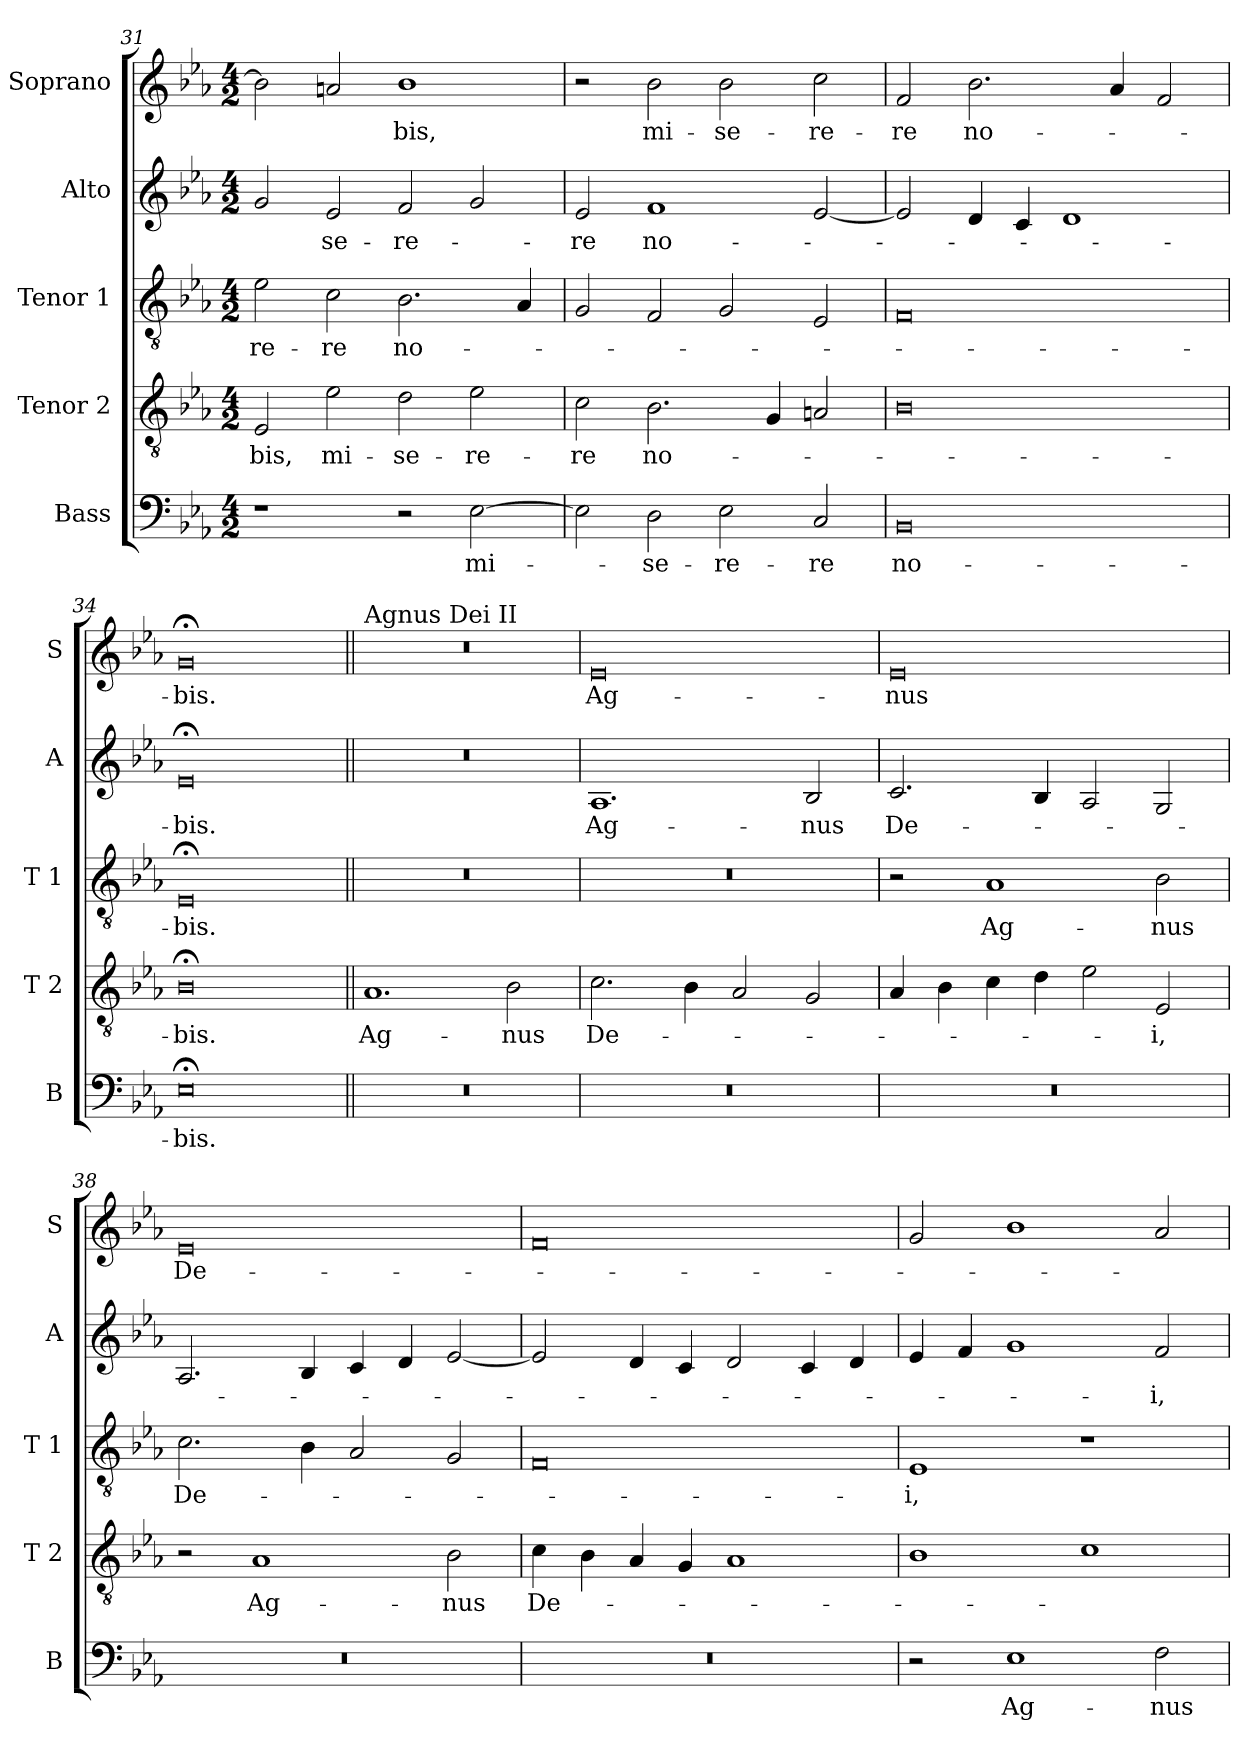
**kern	**text	**kern	**text	**kern	**text	**kern	**text	**kern	**text
*part5	*part5	*part4	*part4	*part3	*part3	*part2	*part2	*part1	*part1
*staff5	*staff5	*staff4	*staff4	*staff3	*staff3	*staff2	*staff2	*staff1	*staff1
*I"Bass	*	*I"Tenor 2	*	*I"Tenor 1	*	*I"Alto	*	*I"Soprano	*
*I'B	*	*I'T 2	*	*I'T 1	*	*I'A	*	*I'S	*
!!LO:LB:g=z
*clefF4	*	*clefGv2	*	*clefGv2	*	*clefG2	*	*clefG2	*
*k[b-e-a-]	*	*k[b-e-a-]	*	*k[b-e-a-]	*	*k[b-e-a-]	*	*k[b-e-a-]	*
*E-:	*	*E-:	*	*E-:	*	*E-:	*	*E-:	*
*M4/2	*	*M4/2	*	*M4/2	*	*M4/2	*	*M4/2	*
=31	=31	=31	=31	=31	=31	=31	=31	=31	=31
!	!	!	!LO:LY:b	!	!LO:LY:b	!	!	!	!
1r	.	2E-/	-bis,	2e-\	-re-	2g/	.	2b-\]	.
!	!	!	!LO:LY:b	!	!LO:LY:b	!	!LO:LY:b	!	!
.	.	2e-\	mi-	2c\	-re	2e-/	-se-	2an/	.
!	!	!	!LO:LY:b	!	!LO:LY:b	!	!LO:LY:b	!	!LO:LY:b
2r	.	2d\	-se-	2.B-\	no-	2f/	-re-	1b-	-bis,
!	!LO:LY:b	!	!LO:LY:b	!	!	!	!	!	!
[2E-\	mi-	2e-\	-re-	.	.	2g/	.	.	.
.	.	.	.	4A-/	.	.	.	.	.
=32	=32	=32	=32	=32	=32	=32	=32	=32	=32
!	!	!	!LO:LY:b	!	!	!	!LO:LY:b	!	!
2E-\]	.	2c\	-re	2G/	.	2e-/	-re	2r	.
!	!LO:LY:b	!	!LO:LY:b	!	!	!	!LO:LY:b	!	!LO:LY:b
2D\	-se-	2.B-\	no-	2F/	.	1f	no-	2b-\	mi-
!	!LO:LY:b	!	!	!	!	!	!	!	!LO:LY:b
2E-\	-re-	.	.	2G/	.	.	.	2b-\	-se-
.	.	4G/	.	.	.	.	.	.	.
!	!LO:LY:b	!	!	!	!	!	!	!	!LO:LY:b
2C/	-re	2An/	.	2E-/	.	[2e-/	.	2cc\	-re-
=33	=33	=33	=33	=33	=33	=33	=33	=33	=33
!	!LO:LY:b	!	!	!	!	!	!	!	!LO:LY:b
0BB-	no-	0B-	.	0F	.	2e-/]	.	2f/	-re
!	!	!	!	!	!	!	!	!	!LO:LY:b
.	.	.	.	.	.	4d/	.	2.b-\	no-
.	.	.	.	.	.	4c/	.	.	.
.	.	.	.	.	.	1d	.	.	.
.	.	.	.	.	.	.	.	4a-/	.
.	.	.	.	.	.	.	.	2f/	.
=34	=34	=34	=34	=34	=34	=34	=34	=34	=34
!	!LO:LY:b	!	!LO:LY:b	!	!LO:LY:b	!	!LO:LY:b	!	!LO:LY:b
0E-;<	-bis.	0B-;<	-bis.	0E-;<	-bis.	0e-;<	-bis.	0g;<	-bis.
=35||	=35||	=35||	=35||	=35||	=35||	=35||	=35||	=35||	=35||
!	!	!	!	!	!	!	!	!LO:TX:a:t=Agnus Dei II	!
!	!	!	!LO:LY:b	!	!	!	!	!	!
0r	.	1.A-	Ag-	0r	.	0r	.	0r	.
!	!	!	!LO:LY:b	!	!	!	!	!	!
.	.	2B-\	-nus	.	.	.	.	.	.
=36	=36	=36	=36	=36	=36	=36	=36	=36	=36
!	!	!	!LO:LY:b	!	!	!	!LO:LY:b	!	!LO:LY:b
0r	.	2.c\	De-	0r	.	1.A-	Ag-	0e-	Ag-
.	.	4B-\	.	.	.	.	.	.	.
.	.	2A-/	.	.	.	.	.	.	.
!	!	!	!	!	!	!	!LO:LY:b	!	!
.	.	2G/	.	.	.	2B-/	-nus	.	.
!!LO:PB:g=z
=37	=37	=37	=37	=37	=37	=37	=37	=37	=37
!	!	!	!	!	!	!	!LO:LY:b	!	!LO:LY:b
0r	.	4A-/	.	2r	.	2.c/	De-	0e-	-nus
.	.	4B-\	.	.	.	.	.	.	.
!	!	!	!	!	!LO:LY:b	!	!	!	!
.	.	4c\	.	1A-	Ag-	.	.	.	.
.	.	4d\	.	.	.	4B-/	.	.	.
.	.	2e-\	.	.	.	2A-/	.	.	.
!	!	!	!LO:LY:b	!	!LO:LY:b	!	!	!	!
.	.	2E-/	-i,	2B-\	-nus	2G/	.	.	.
=38	=38	=38	=38	=38	=38	=38	=38	=38	=38
!	!	!	!	!	!LO:LY:b	!	!	!	!LO:LY:b
0r	.	2r	.	2.c\	De-	2.A-/	.	0e-	De-
!	!	!	!LO:LY:b	!	!	!	!	!	!
.	.	1A-	Ag-	.	.	.	.	.	.
.	.	.	.	4B-\	.	4B-/	.	.	.
.	.	.	.	2A-/	.	4c/	.	.	.
.	.	.	.	.	.	4d/	.	.	.
!	!	!	!LO:LY:b	!	!	!	!	!	!
.	.	2B-\	-nus	2G/	.	[2e-/	.	.	.
=39	=39	=39	=39	=39	=39	=39	=39	=39	=39
!	!	!	!LO:LY:b	!	!	!	!	!	!
0r	.	4c\	De-	0F	.	2e-/]	.	0f	.
.	.	4B-\	.	.	.	.	.	.	.
.	.	4A-/	.	.	.	4d/	.	.	.
.	.	4G/	.	.	.	4c/	.	.	.
.	.	1A-	.	.	.	2d/	.	.	.
.	.	.	.	.	.	4c/	.	.	.
.	.	.	.	.	.	4d/	.	.	.
=40	=40	=40	=40	=40	=40	=40	=40	=40	=40
!	!	!	!	!	!LO:LY:b	!	!	!	!
2r	.	1B-	.	1E-	-i,	4e-/	.	2g/	.
.	.	.	.	.	.	4f/	.	.	.
!	!LO:LY:b	!	!	!	!	!	!	!	!
1E-	Ag-	.	.	.	.	1g	.	1b-	.
.	.	1c	.	1r	.	.	.	.	.
!	!LO:LY:b	!	!	!	!	!	!LO:LY:b	!	!
2F\	-nus	.	.	.	.	2f/	-i,	2a-/	.
=	=	=	=	=	=	=	=	=	=
*-	*-	*-	*-	*-	*-	*-	*-	*-	*-
